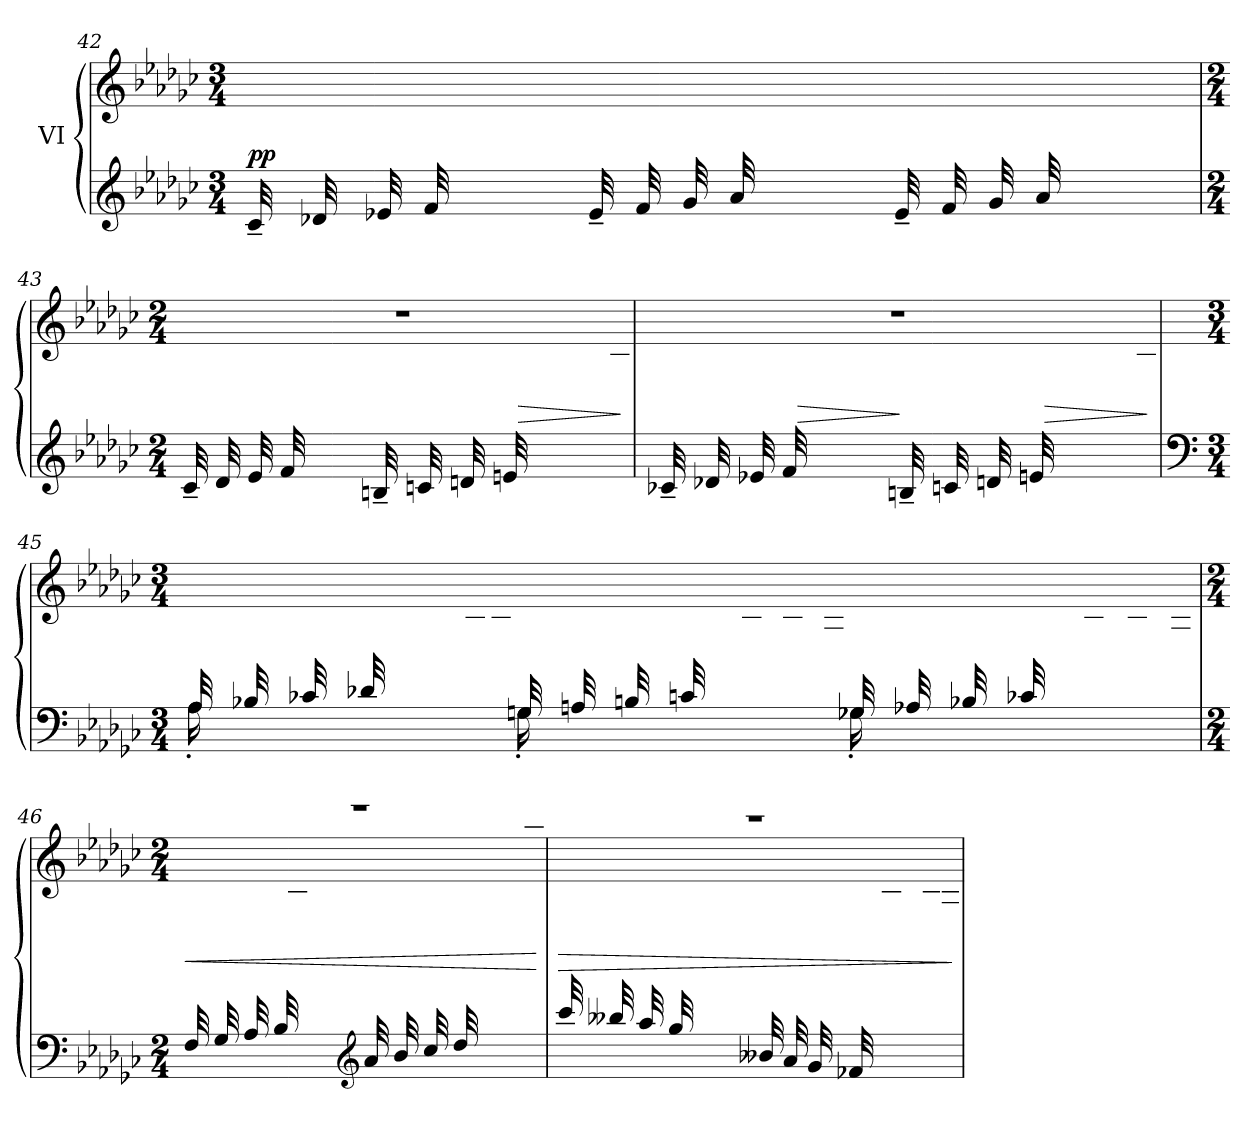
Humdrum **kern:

**kern	**kern	**dynam
*part1	*part1	*part1
*staff2	*staff1	*staff1/2
*I"VI	*	*
!!LO:LB:g=z
*clefG2	*clefG2	*
*k[b-e-a-d-g-c-]	*k[b-e-a-d-g-c-]	*
*M3/4	*M3/4	*
=42	=42	=42
*	*^	*
!	!	!	!LO:DY:a=2
(>32c-~</LLL	2.ryy	8ryy	pp
32d-X/	.	.	.
32e-X/	.	.	.
32f/	.	.	.
8ryy	.	32g-X\	.
.	.	32f\	.
.	.	32e-\	.
.	.	32d-\JJJ	.
32e-~</LLL	.	8ryy	.
32f/	.	.	.
32g-/	.	.	.
32a-/	.	.	.
8ryy	.	32b-\	.
.	.	32a-\	.
.	.	32g-\	.
.	.	32f\JJJ	.
32e-~</LLL	.	8ryy	.
32f/	.	.	.
32g-/	.	.	.
32a-/	.	.	.
8ryy	.	32g-\	.
.	.	32f\	.
.	.	32e-\	.
.	.	32d-\JJJ)	.
=43	=43	=43	=43
*M2/4	*M2/4	*	*
(>32c-~</LLL	2r	8ryy	.
32d-/	.	.	.
32e-/	.	.	.
32f/	.	.	.
8ryy	.	32g-\	.
.	.	32f\	.
.	.	32e-\	.
.	.	32d-\JJJ)	.
(>32Bn~/LLL	.	8ryy	.
32cn/	.	.	.
32dn/	.	.	.
32en/	.	.	.
!	!	!	!LO:HP:b
8ryy	.	32f\	>
.	.	32en\	.
.	.	32dn\	.
.	.	32cn\JJJ)	.
*	*v	*v	*
.	.	]
!!LO:PB:g=z
=44	=44	=44
*	*^	*
(>32c-X~/LLL	2r	8ryy	.
32d-X/	.	.	.
32e-X/	.	.	.
32f/	.	.	.
!	!	!	!LO:HP:b
8ryy	.	32g-\	>
.	.	32f\	.
.	.	32e-X\	.
.	.	32d-X\JJJ)	.
(>32Bn~/LLL	.	8ryy	]
32cn/	.	.	.
32dn/	.	.	.
32en/	.	.	.
!	!	!	!LO:HP:b
8ryy	.	32f\	>
.	.	32en\	.
.	.	32dn\	.
.	.	32cn\JJJ)	.
*	*v	*v	*
.	.	]
=45	=45	=45
*clefF4	*	*
*M3/4	*M3/4	*
*^	*^	*
(>32A-/LLL	16A-'\	2.ryy	8ryy	.
32B-X/	.	.	.	.
32c-X/	8.ryy	.	.	.
32d-X/	.	.	.	.
8ryy	.	.	32e-X\	.
.	.	.	32d-X\	.
.	.	.	32c-X\	.
.	.	.	32B-\JJJ)	.
(>32Gn/LLL	16G'\	.	8ryy	.
32An/	.	.	.	.
32Bn/	8.ryy	.	.	.
32cn/	.	.	.	.
8ryy	.	.	32dn\	.
.	.	.	32cn\	.
.	.	.	32Bn\	.
.	.	.	32An\JJJ)	.
(>32G-X/LLL	16G-'\	.	8ryy	.
32A-X/	.	.	.	.
32B-X/	8ryy	.	.	.
32c-X/	.	.	.	.
8ryy	.	.	32d-X\	.
.	.	.	32c-X\	.
.	16ryy	.	32B-X\	.
.	.	.	32A-X\JJJ)	.
*v	*v	*	*	*
!!LO:LB:g=z	!!
=46	=46	=46	=46
*M2/4	*M2/4	*	*
!	!	!	!LO:HP:b
(>32F/LLL	2r	8ryy	<
32G-/	.	.	.
32A-/	.	.	.
32B-/	.	.	.
8ryy	.	32c-\	.
.	.	32d-\	.
.	.	32e-\	.
.	.	32f\JJJ	.
*clefG2	*	*	*
32a-/LLL	.	8ryy	.
32b-/	.	.	.
32cc-/	.	.	.
32dd-/	.	.	.
8ryy	.	32ee-\	.
.	.	32ff\	.
.	.	32gg-\	.
.	.	32aa-\JJJ	.
*	*v	*v	*
.	.	[
=47	=47	=47
!	!	!LO:HP:b
*	*^	*
32ccc-/LLL	2r	8ryy	>
32bb--X/	.	.	.
32aa-/	.	.	.
32gg-/	.	.	.
8ryy	.	32ff-X\	.
.	.	32ee-\	.
.	.	32dd-\	.
.	.	32cc-\JJJ	.
32b--X/LLL	.	8ryy	.
32a-/	.	.	.
32g-/	.	.	.
32f-X/	.	.	.
8ryy	.	32d-\	.
.	.	32c-\	.
.	.	32B--X\	.
.	.	32A-\JJJ)	.
*	*v	*v	*
.	.	]
=	=	=
*-	*-	*-
